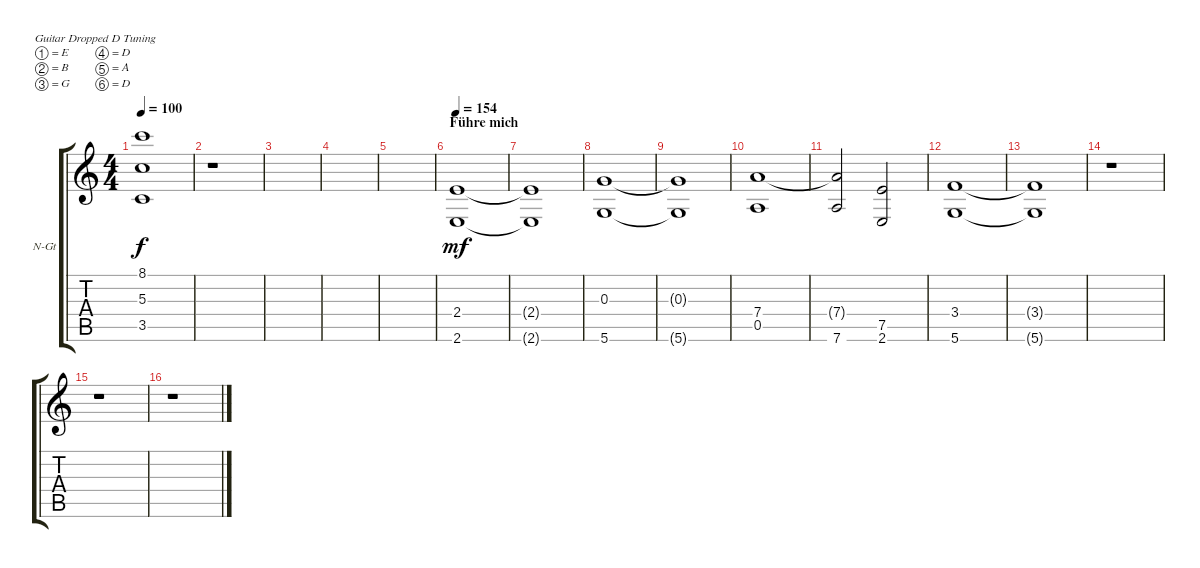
\bracketExtendMode groupsimilarinstruments
\firstSystemTrackNameOrientation horizontal
\otherSystemsTrackNameOrientation horizontal
\track ("Keyboard (Christian)" "N-Gt") {instrument acousticguitarnylon}
\staff {score tabs}
\tuning (E4 B3 G3 D3 A2 D2)
\ts (4 4)
\tempo 100
\clef g2
\ks c
(8.1 5.3 3.5).1{dy f} |
r.1 |
|
|
|
\section ("" "Führe mich")
\tempo 154
(2.4 2.6).1{dy mf} |
(2.4{t} 2.6{t}).1 |
(0.3 5.6).1 |
(0.3{t} 5.6{t}).1 |
(7.4 0.5).1 |
(7.4{t} 7.6).2 (7.5 2.6).2 |
(3.4 5.6).1 |
(3.4{t} 5.6{t}).1 |
r.1 |
r.1 |
r.1
